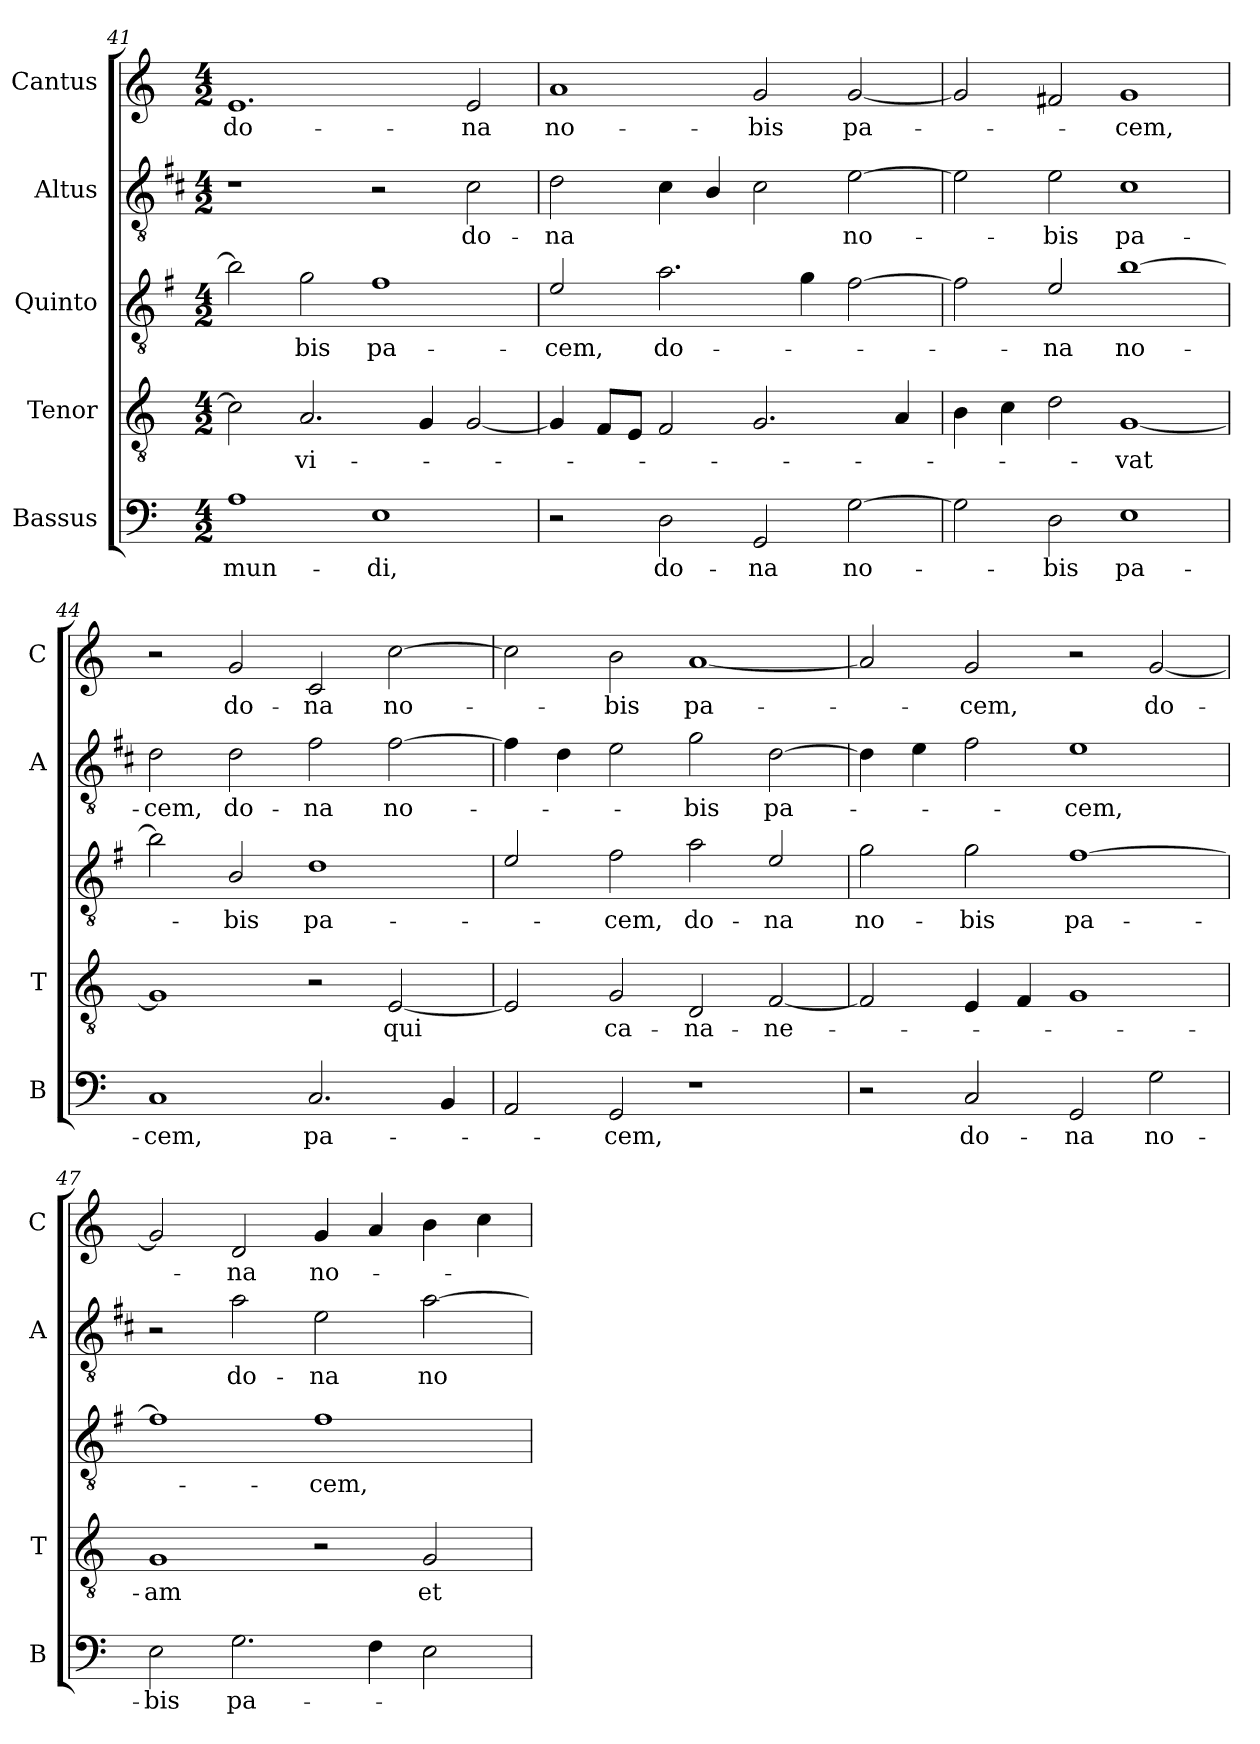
**kern	**text	**kern	**text	**kern	**text	**kern	**text	**kern	**text
*part5	*part5	*part4	*part4	*part3	*part3	*part2	*part2	*part1	*part1
*staff5	*staff5	*staff4	*staff4	*staff3	*staff3	*staff2	*staff2	*staff1	*staff1
*I"Bassus	*	*I"Tenor	*	*I"Quinto	*	*I"Altus	*	*I"Cantus	*
*I'B	*	*I'T	*	*	*	*I'A	*	*I'C	*
*clefF4	*	*clefGv2	*	*clefGv2	*	*clefGv2	*	*clefG2	*
*	*	*	*	*ITrd4c7	*	*ITrd1c2	*	*	*
*k[]	*	*k[]	*	*k[]	*	*k[]	*	*k[]	*
*C:	*	*C:	*	*C:	*	*C:	*	*C:	*
*M4/2	*	*M4/2	*	*M4/2	*	*M4/2	*	*M4/2	*
=41	=41	=41	=41	=41	=41	=41	=41	=41	=41
!	!LO:LY:b	!	!	!	!	!	!	!	!LO:LY:b
1A	mun-	2c\]	.	2e\]	.	1r	.	1.e	do-
!	!	!	!LO:LY:b	!	!LO:LY:b	!	!	!	!
.	.	2.A/	vi-	2c\	-bis	.	.	.	.
!	!LO:LY:b	!	!	!	!LO:LY:b	!	!	!	!
1E	-di,	.	.	1B	pa-	2r	.	.	.
.	.	4G/	.	.	.	.	.	.	.
!	!	!	!	!	!	!	!LO:LY:b	!	!LO:LY:b
.	.	[2G/	.	.	.	2B\	do-	2e/	-na
=42	=42	=42	=42	=42	=42	=42	=42	=42	=42
!	!	!	!	!	!LO:LY:b	!	!LO:LY:b	!	!LO:LY:b
2r	.	4G/]	.	2A/	-cem,	2c\	-na	1a	no-
.	.	8F/L	.	.	.	.	.	.	.
.	.	8E/J	.	.	.	.	.	.	.
!	!LO:LY:b	!	!	!	!LO:LY:b	!	!	!	!
2D\	do-	2F/	.	2.d\	do-	4B\	.	.	.
.	.	.	.	.	.	4A/	.	.	.
!	!LO:LY:b	!	!	!	!	!	!	!	!LO:LY:b
2GG/	-na	2.G/	.	.	.	2B\	.	2g/	-bis
.	.	.	.	4c\	.	.	.	.	.
!	!LO:LY:b	!	!	!	!	!	!LO:LY:b	!	!LO:LY:b
[2G\	no-	.	.	[2B\	.	[2d\	no-	[2g/	pa-
.	.	4A/	.	.	.	.	.	.	.
=43	=43	=43	=43	=43	=43	=43	=43	=43	=43
2G\]	.	4B\	.	2B\]	.	2d\]	.	2g/]	.
.	.	4c\	.	.	.	.	.	.	.
!	!LO:LY:b	!	!	!	!LO:LY:b	!	!LO:LY:b	!	!
2D\	-bis	2d\	.	2A/	-na	2d\	-bis	2f#X/	.
!	!LO:LY:b	!	!LO:LY:b	!	!LO:LY:b	!	!LO:LY:b	!	!LO:LY:b
1E	pa-	[1G	-vat	[1e	no-	1B	pa-	1g	-cem,
!!LO:LB:g=z
=44	=44	=44	=44	=44	=44	=44	=44	=44	=44
!	!LO:LY:b	!	!	!	!	!	!LO:LY:b	!	!
1C	-cem,	1G]	.	2e\]	.	2c\	-cem,	2r	.
!	!	!	!	!	!LO:LY:b	!	!LO:LY:b	!	!LO:LY:b
.	.	.	.	2E/	-bis	2c\	do-	2g/	do-
!	!LO:LY:b	!	!	!	!LO:LY:b	!	!LO:LY:b	!	!LO:LY:b
2.C/	pa-	2r	.	1G	pa-	2e\	-na	2c/	-na
!	!	!	!LO:LY:b	!	!	!	!LO:LY:b	!	!LO:LY:b
.	.	[2E/	qui	.	.	[2e\	no-	[2cc\	no-
4BB/	.	.	.	.	.	.	.	.	.
=45	=45	=45	=45	=45	=45	=45	=45	=45	=45
2AA/	.	2E/]	.	2A/	.	4e\]	.	2cc\]	.
.	.	.	.	.	.	4c\	.	.	.
!	!LO:LY:b	!	!LO:LY:b	!	!LO:LY:b	!	!	!	!LO:LY:b
2GG/	-cem,	2G/	ca-	2B\	-cem,	2d\	.	2b\	-bis
!	!	!	!LO:LY:b	!	!LO:LY:b	!	!LO:LY:b	!	!LO:LY:b
1r	.	2D/	-na-	2d\	do-	2f\	-bis	[1a	pa-
!	!	!	!LO:LY:b	!	!LO:LY:b	!	!LO:LY:b	!	!
.	.	[2F/	-ne-	2A/	-na	[2c\	pa-	.	.
=46	=46	=46	=46	=46	=46	=46	=46	=46	=46
!	!	!	!	!	!LO:LY:b	!	!	!	!
2r	.	2F/]	.	2c\	no-	4c\]	.	2a/]	.
.	.	.	.	.	.	4d\	.	.	.
!	!LO:LY:b	!	!	!	!LO:LY:b	!	!	!	!LO:LY:b
2C/	do-	4E/	.	2c\	-bis	2e\	.	2g/	-cem,
.	.	4F/	.	.	.	.	.	.	.
!	!LO:LY:b	!	!	!	!LO:LY:b	!	!LO:LY:b	!	!
2GG/	-na	1G	.	[1B	pa-	1d	-cem,	2r	.
!	!LO:LY:b	!	!	!	!	!	!	!	!LO:LY:b
2G\	no-	.	.	.	.	.	.	[2g/	do-
=47	=47	=47	=47	=47	=47	=47	=47	=47	=47
!	!LO:LY:b	!	!LO:LY:b	!	!	!	!	!	!
2E\	-bis	1G	-am	1B]	.	2r	.	2g/]	.
!	!LO:LY:b	!	!	!	!	!	!LO:LY:b	!	!LO:LY:b
2.G\	pa-	.	.	.	.	2g\	do-	2d/	-na
!	!	!	!	!	!LO:LY:b	!	!LO:LY:b	!	!LO:LY:b
.	.	2r	.	1B	-cem,	2d\	-na	4g/	no-
4F\	.	.	.	.	.	.	.	4a/	.
!	!	!	!LO:LY:b	!	!	!	!LO:LY:b	!	!
2E\	.	2G/	et	.	.	[2g\	no-	4b\	.
.	.	.	.	.	.	.	.	4cc\	.
=	=	=	=	=	=	=	=	=	=
*-	*-	*-	*-	*-	*-	*-	*-	*-	*-
